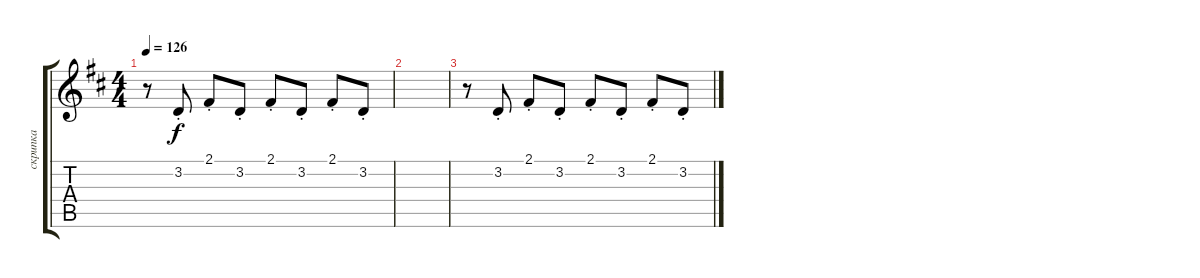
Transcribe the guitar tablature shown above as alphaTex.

\track ("скрипка" "скрипка") {instrument violin}
\staff {score tabs}
\tuning (E4 B3 G3 D3 A2 E2) {hide}
\ts (4 4)
\tempo 126
\clef g2
\ks d
r.8{dy f} 3.2{st}.8 2.1{st}.8 3.2{st}.8 2.1{st}.8 3.2{st}.8 2.1{st}.8 3.2{st}.8 |
|
r.8 3.2{st}.8 2.1{st}.8 3.2{st}.8 2.1{st}.8 3.2{st}.8 2.1{st}.8 3.2{st}.8
